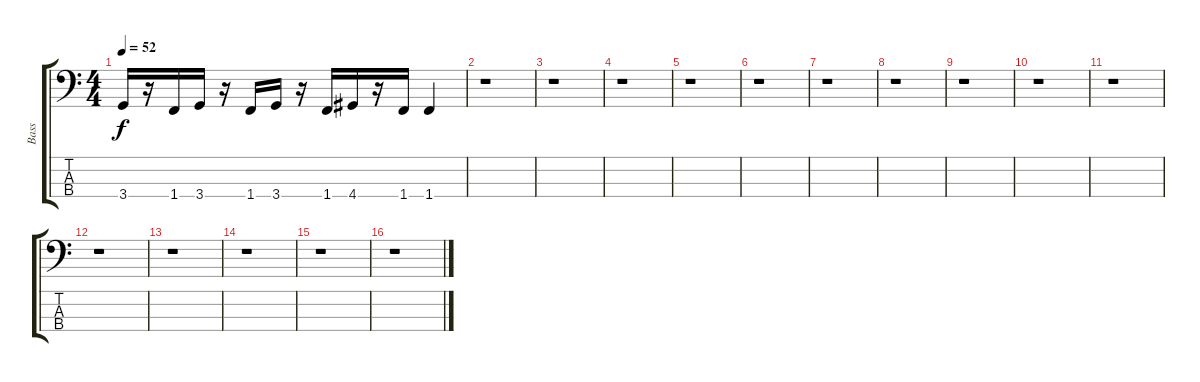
\track ("Bass" "Bass") {instrument electricbasspick}
\staff {score tabs}
\tuning (G2 D2 A1 E1) {hide}
\ts (4 4)
\tempo 52
\clef f4
\ks c
3.4.16{dy f} r.16 1.4.16 3.4.16 r.16 1.4.16 3.4.16 r.16 1.4.16 4.4.16 r.16 1.4.16 1.4.4 |
r.1 |
r.1 |
r.1 |
r.1 |
r.1 |
r.1 |
r.1 |
r.1 |
r.1 |
r.1 |
r.1 |
r.1 |
r.1 |
r.1 |
r.1
